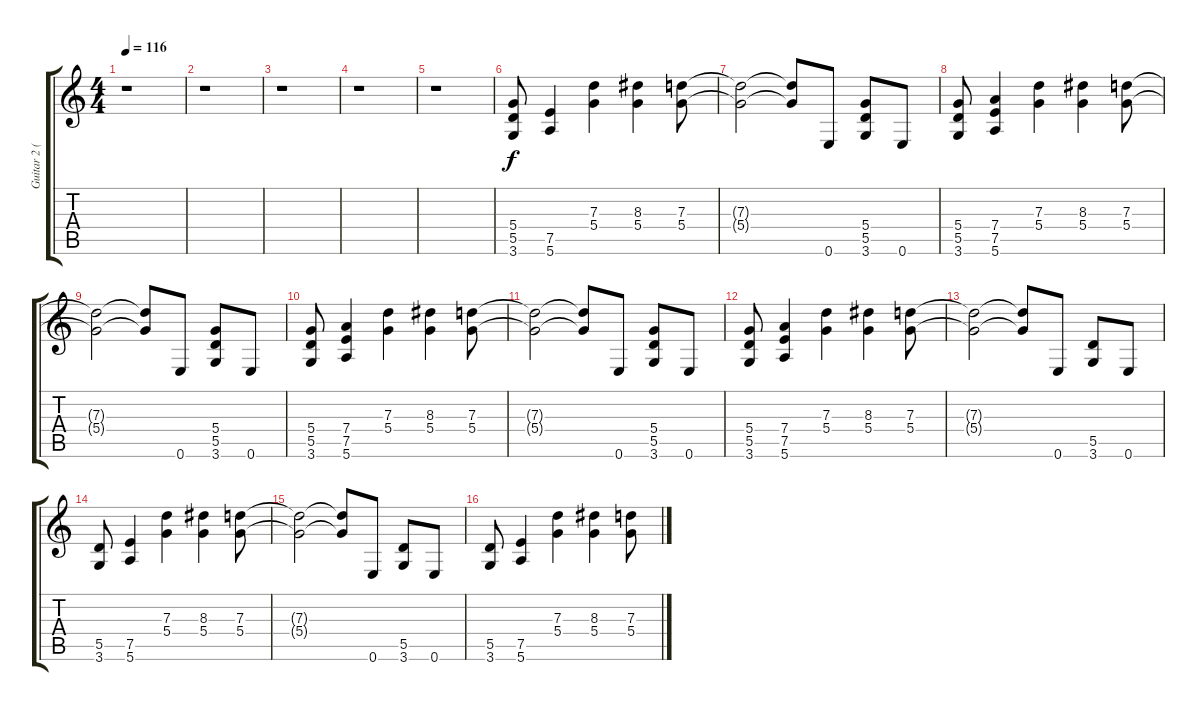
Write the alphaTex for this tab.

\track ("Guitar 2 (Distorted)" "Guitar 2 (") {instrument distortionguitar}
\staff {score tabs}
\tuning (E4 B3 G3 D3 A2 E2) {hide}
\ts (4 4)
\tempo 116
\clef g2
\ks c
r.1{dy f instrument distortionguitar} |
r.1 |
r.1 |
r.1 |
r.1 |
(5.4 5.5 3.6).8 (7.5 5.6).4 (7.3 5.4).4 (8.3 5.4).4 (7.3 5.4).8 |
(7.3{t} 5.4{t}).2 (7.3{t} 5.4{t}).8 0.6.8 (5.4 5.5 3.6).8 0.6.8 |
(5.4 5.5 3.6).8 (7.4 7.5 5.6).4 (7.3 5.4).4 (8.3 5.4).4 (7.3 5.4).8 |
(7.3{t} 5.4{t}).2 (7.3{t} 5.4{t}).8 0.6.8 (5.4 5.5 3.6).8 0.6.8 |
(5.4 5.5 3.6).8 (7.4 7.5 5.6).4 (7.3 5.4).4 (8.3 5.4).4 (7.3 5.4).8 |
(7.3{t} 5.4{t}).2 (7.3{t} 5.4{t}).8 0.6.8 (5.4 5.5 3.6).8 0.6.8 |
(5.4 5.5 3.6).8 (7.4 7.5 5.6).4 (7.3 5.4).4 (8.3 5.4).4 (7.3 5.4).8 |
(7.3{t} 5.4{t}).2 (7.3{t} 5.4{t}).8 0.6.8 (5.5 3.6).8 0.6.8 |
(5.5 3.6).8 (7.5 5.6).4 (7.3 5.4).4 (8.3 5.4).4 (7.3 5.4).8 |
(7.3{t} 5.4{t}).2 (7.3{t} 5.4{t}).8 0.6.8 (5.5 3.6).8 0.6.8 |
(5.5 3.6).8 (7.5 5.6).4 (7.3 5.4).4 (8.3 5.4).4 (7.3 5.4).8
